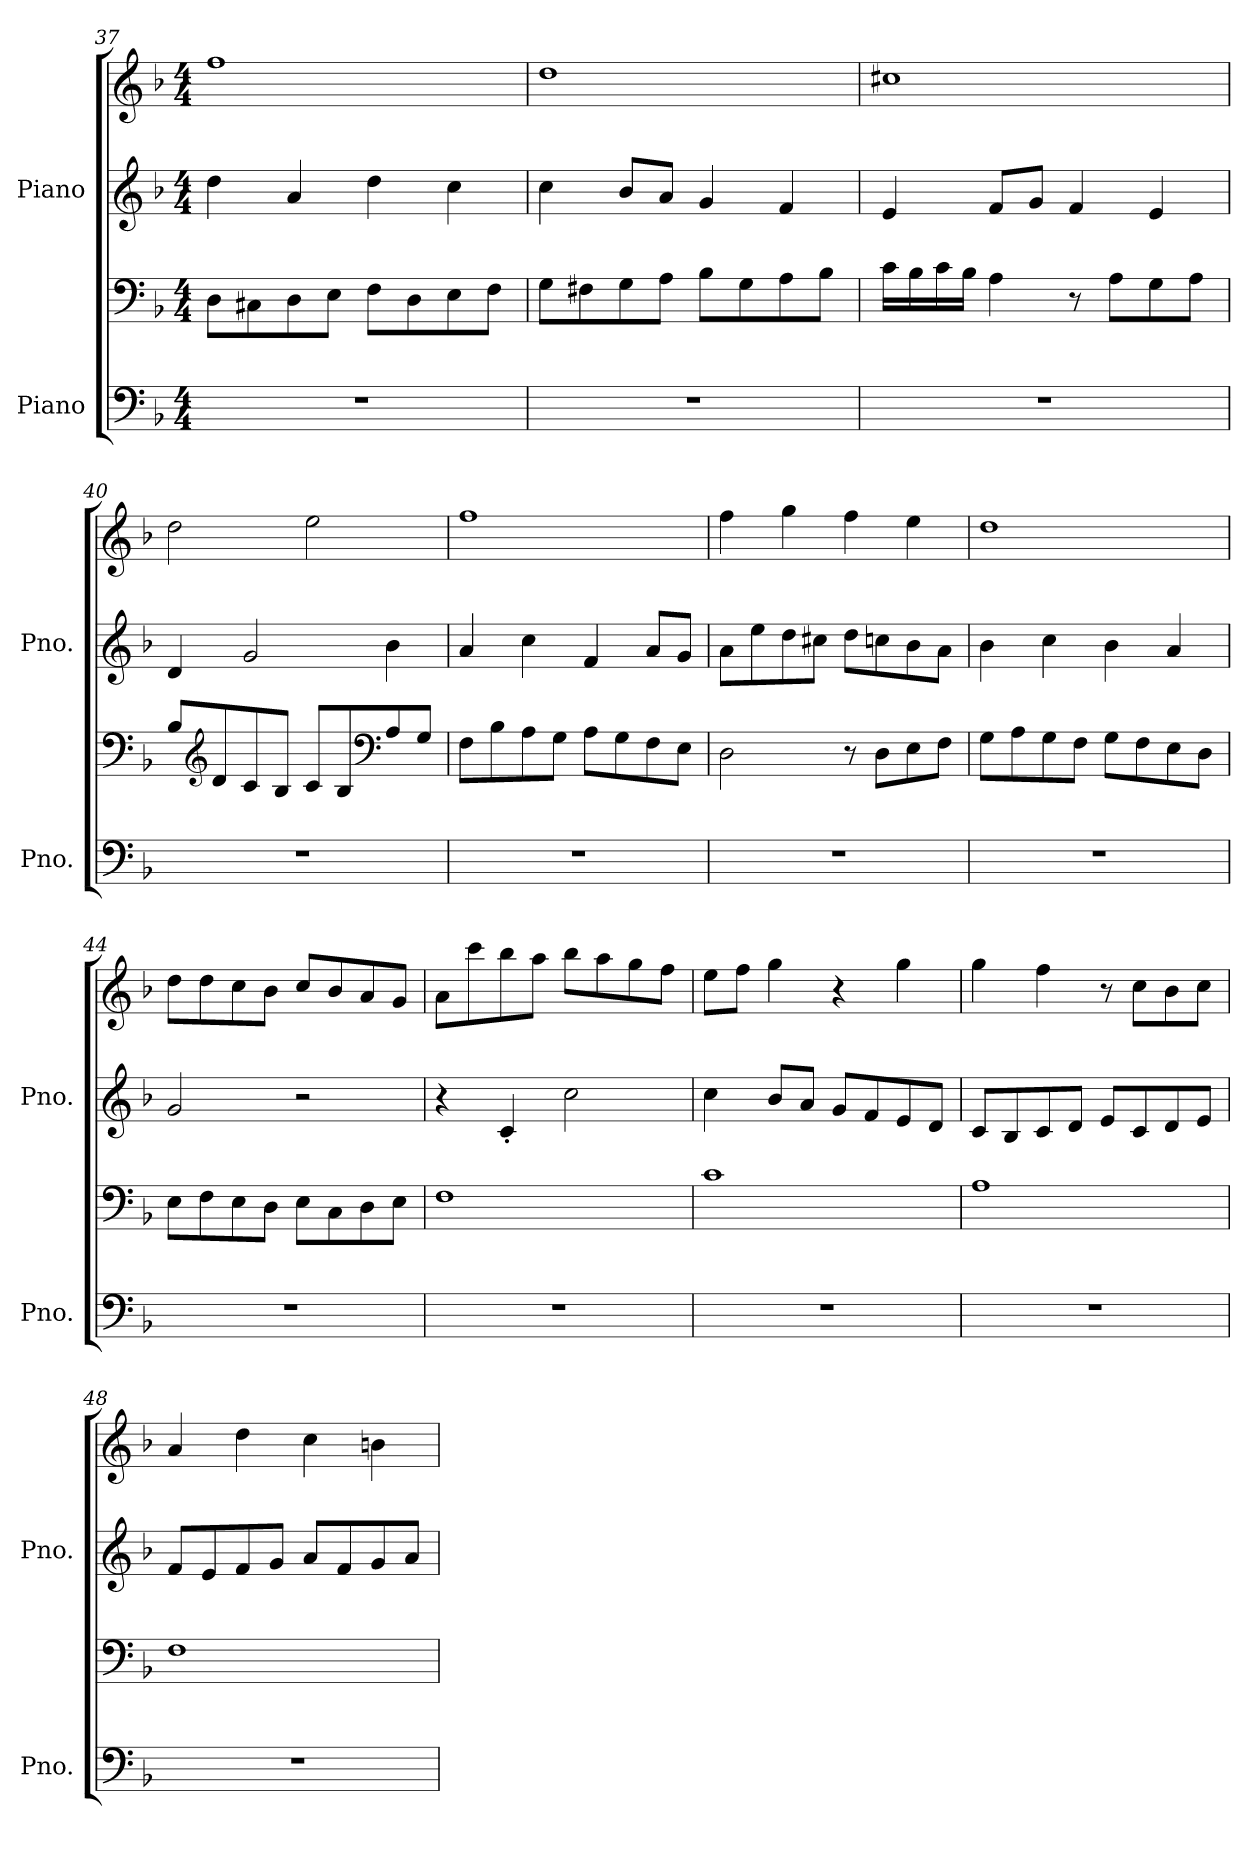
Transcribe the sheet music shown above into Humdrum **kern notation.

**kern	**kern	**kern	**kern
*part2	*part2	*part1	*part1
*staff4	*staff3	*staff2	*staff1
*I"Piano	*	*I"Piano	*
*I'Pno.	*	*I'Pno.	*
!!LO:PB:g=z
*clefF4	*clefF4	*clefG2	*clefG2
*k[b-]	*k[b-]	*k[b-]	*k[b-]
*M4/4	*M4/4	*M4/4	*M4/4
=37	=37	=37	=37
1r	8D\L	4dd\	1ff
.	8C#X\	.	.
.	8D\	4a/	.
.	8E\J	.	.
.	8F\L	4dd\	.
.	8D\	.	.
.	8E\	4cc\	.
.	8F\J	.	.
=38	=38	=38	=38
1r	8G\L	4cc\	1dd
.	8F#X\	.	.
.	8G\	8b-/L	.
.	8A\J	8a/J	.
.	8B-\L	4g/	.
.	8G\	.	.
.	8A\	4f/	.
.	8B-\J	.	.
=39	=39	=39	=39
1r	16c\LL	4e/	1cc#X
.	16B-\	.	.
.	16c\	.	.
.	16B-\JJ	.	.
.	4A\	8f/L	.
.	.	8g/J	.
.	8r	4f/	.
.	8A\L	.	.
.	8G\	4e/	.
.	8A\J	.	.
=40	=40	=40	=40
1r	8B-/L	4d/	2dd\
*	*clefG2	*	*
.	8d/	.	.
.	8c/	2g/	.
.	8B-/J	.	.
.	8c/L	.	2ee\
.	8B-/	.	.
*	*clefF4	*	*
.	8A/	4b-\	.
.	8G/J	.	.
!!LO:LB:g=z
=41	=41	=41	=41
1r	8F\L	4a/	1ff
.	8B-\	.	.
.	8A\	4cc\	.
.	8G\J	.	.
.	8A\L	4f/	.
.	8G\	.	.
.	8F\	8a/L	.
.	8E\J	8g/J	.
=42	=42	=42	=42
1r	2D\	8a\L	4ff\
.	.	8ee\	.
.	.	8dd\	4gg\
.	.	8cc#X\J	.
.	8r	8dd\L	4ff\
.	8D\L	8ccn\	.
.	8E\	8b-\	4ee\
.	8F\J	8a\J	.
=43	=43	=43	=43
1r	8G\L	4b-\	1dd
.	8A\	.	.
.	8G\	4cc\	.
.	8F\J	.	.
.	8G\L	4b-\	.
.	8F\	.	.
.	8E\	4a/	.
.	8D\J	.	.
=44	=44	=44	=44
1r	8E\L	2g/	8dd\L
.	8F\	.	8dd\
.	8E\	.	8cc\
.	8D\J	.	8b-\J
.	8E\L	2r	8cc/L
.	8C\	.	8b-/
.	8D\	.	8a/
.	8E\J	.	8g/J
!!LO:LB:g=z
=45	=45	=45	=45
1r	1F	4r	8a\L
.	.	.	8ccc\
.	.	4c'/	8bb-\
.	.	.	8aa\J
.	.	2cc\	8bb-\L
.	.	.	8aa\
.	.	.	8gg\
.	.	.	8ff\J
=46	=46	=46	=46
1r	1c	4cc\	8ee\L
.	.	.	8ff\J
.	.	8b-/L	4gg\
.	.	8a/J	.
.	.	8g/L	4r
.	.	8f/	.
.	.	8e/	4gg\
.	.	8d/J	.
=47	=47	=47	=47
1r	1A	8c/L	4gg\
.	.	8B-/	.
.	.	8c/	4ff\
.	.	8d/J	.
.	.	8e/L	8r
.	.	8c/	8cc\L
.	.	8d/	8b-\
.	.	8e/J	8cc\J
=48	=48	=48	=48
1r	1F	8f/L	4a/
.	.	8e/	.
.	.	8f/	4dd\
.	.	8g/J	.
.	.	8a/L	4cc\
.	.	8f/	.
.	.	8g/	4bn\
.	.	8a/J	.
=	=	=	=
*-	*-	*-	*-
